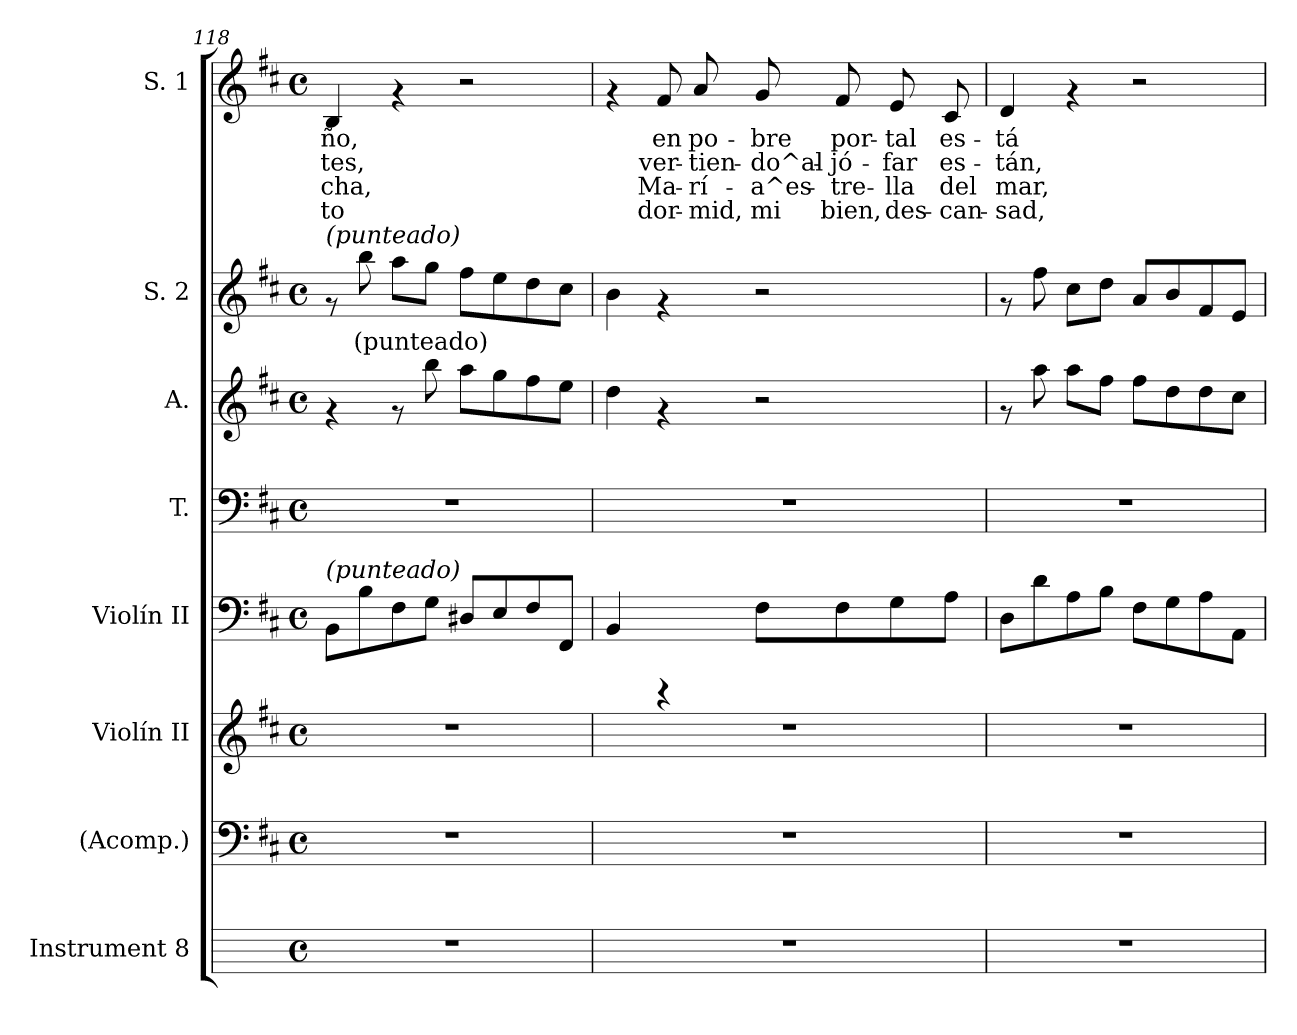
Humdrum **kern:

**kern	**kern	**kern	**kern	**kern	**kern	**text	**kern	**text	**kern	**text	**text	**text	**text
*part8	*part7	*part6	*part5	*part4	*part3	*part3	*part2	*part2	*part1	*part1	*part1	*part1	*part1
*staff8	*staff7	*staff6	*staff5	*staff4	*staff3	*staff3	*staff2	*staff2	*staff1	*staff1	*staff1	*staff1	*staff1
*I"Instrument 8	*I"(Acomp.)	*I"Violín II	*I"Violín II	*I"T.	*I"A.	*	*I"S. 2	*	*I"S. 1	*	*	*	*
*	*	*	*I'Violín I	*I'T.	*I'A.	*	*I'S. 2	*	*I'S. 1	*	*	*	*
!!LO:PB:g=z
*	*clefF4	*clefG2	*clefF4	*clefF4	*clefG2	*	*clefG2	*	*clefG2	*	*	*	*
*k[]	*k[f#c#]	*k[f#c#]	*k[f#c#]	*k[f#c#]	*k[f#c#]	*	*k[f#c#]	*	*k[f#c#]	*	*	*	*
*C:	*D:	*D:	*D:	*D:	*D:	*	*D:	*	*D:	*	*	*	*
*M4/4	*M4/4	*M4/4	*M4/4	*M4/4	*M4/4	*	*M4/4	*	*M4/4	*	*	*	*
*met(c)	*met(c)	*met(c)	*met(c)	*met(c)	*met(c)	*	*met(c)	*	*met(c)	*	*	*	*
=118	=118	=118	=118	=118	=118	=118	=118	=118	=118	=118	=118	=118	=118
!	!	!	!	!	!	!	!LO:TX:a:i:t=(punteado)	!	!	!	!	!	!
!	!	!	!LO:TX:a:i:t=(punteado)	!	!	!	!	!	!	!	!	!	!
!	!	!	!	!	!	!	!	!	!	!LO:LY:b:cj	!LO:LY:b:cj	!LO:LY:b:cj	!LO:LY:b:cj
1r	1r	1r	8BB\L	1r	4rf	.	8rf	.	4B/	ño,	tes,	cha,	to
!	!	!	!	!	!	!	!	!LO:LY:b:cj	!	!	!	!	!
.	.	.	8B\	.	.	.	8bb\	(punteado)	.	.	.	.	.
!	!	!	!	!	!	!	!	!LO:LY:b:cj	!	!	!	!	!
.	.	.	8F#\	.	8rf	.	8aa\L	.	4rf	.	.	.	.
!	!	!	!	!	!	!LO:LY:b	!	!LO:LY:b:cj	!	!	!	!	!
.	.	.	8G\J	.	8bb\	--	8gg\J	.	.	.	.	.	.
!	!	!	!	!	!	!LO:LY:b	!	!LO:LY:b:cj	!	!	!	!	!
.	.	.	8D#X/L	.	8aa\L	--	8ff#\L	.	2r	.	.	.	.
!	!	!	!	!	!	!LO:LY:b	!	!LO:LY:b:cj	!	!	!	!	!
.	.	.	8E/	.	8gg\	--	8ee\	.	.	.	.	.	.
!	!	!	!	!	!	!LO:LY:b	!	!LO:LY:b:cj	!	!	!	!	!
.	.	.	8F#/	.	8ff#\	--	8dd\	.	.	.	.	.	.
!	!	!	!	!	!	!LO:LY:b	!	!LO:LY:b:cj	!	!	!	!	!
.	.	.	8FF#/J	.	8ee\J	--	8cc#\J	.	.	.	.	.	.
=119	=119	=119	=119	=119	=119	=119	=119	=119	=119	=119	=119	=119	=119
!	!	!	!	!	!	!LO:LY:b	!	!LO:LY:b:cj	!	!	!	!	!
1r	1r	1r	4BB/	1r	4dd\	--	4b\	.	4rf	.	.	.	.
!	!	!	!	!	!	!	!	!	!	!LO:LY:b:cj	!LO:LY:b:cj	!LO:LY:b:cj	!LO:LY:b:cj
.	.	.	4rCCC	.	4rf	.	4rf	.	8f#/	en	ver-	-Ma-	-dor-
!	!	!	!	!	!	!	!	!	!	!LO:LY:b:cj	!LO:LY:b:cj	!LO:LY:b:cj	!LO:LY:b:cj
.	.	.	.	.	.	.	.	.	8a/	-po-	-tien-	-rí-	-mid,
!	!	!	!	!	!	!	!	!	!	!LO:LY:b:cj	!LO:LY:b:cj	!LO:LY:b:cj	!LO:LY:b:cj
.	.	.	8F#\L	.	2r	.	2r	.	8g/	bre	do^al-	-a^es-	-mi
!	!	!	!	!	!	!	!	!	!	!LO:LY:b:cj	!LO:LY:b:cj	!LO:LY:b:cj	!LO:LY:b:cj
.	.	.	8F#\	.	.	.	.	.	8f#/	por-	-jó-	-tre-	-bien,
!	!	!	!	!	!	!	!	!	!	!LO:LY:b:cj	!LO:LY:b:cj	!LO:LY:b:cj	!LO:LY:b:cj
.	.	.	8G\	.	.	.	.	.	8e/	tal	far	lla	des-
!	!	!	!	!	!	!	!	!	!	!LO:LY:b:cj	!LO:LY:b:cj	!LO:LY:b:cj	!LO:LY:b:cj
.	.	.	8A\J	.	.	.	.	.	8c#/	-es-	-es-	-del	can-
=120	=120	=120	=120	=120	=120	=120	=120	=120	=120	=120	=120	=120	=120
!	!	!	!	!	!	!	!	!	!	!LO:LY:b:cj	!LO:LY:b:cj	!LO:LY:b:cj	!LO:LY:b:cj
1r	1r	1r	8D\L	1r	8rf	.	8rf	.	4d/	-tá	tán,	mar,	sad,
!	!	!	!	!	!	!LO:LY:b	!	!LO:LY:b:cj	!	!	!	!	!
.	.	.	8d\	.	8aa\	--	8ff#\	.	.	.	.	.	.
!	!	!	!	!	!	!LO:LY:b	!	!LO:LY:b:cj	!	!	!	!	!
.	.	.	8A\	.	8aa\L	--	8cc#\L	.	4rf	.	.	.	.
!	!	!	!	!	!	!LO:LY:b	!	!LO:LY:b:cj	!	!	!	!	!
.	.	.	8B\J	.	8ff#\J	--	8dd\J	.	.	.	.	.	.
!	!	!	!	!	!	!LO:LY:b	!	!LO:LY:b:cj	!	!	!	!	!
.	.	.	8F#\L	.	8ff#\L	--	8a/L	.	2r	.	.	.	.
!	!	!	!	!	!	!LO:LY:b	!	!LO:LY:b:cj	!	!	!	!	!
.	.	.	8G\	.	8dd\	--	8b/	.	.	.	.	.	.
!	!	!	!	!	!	!LO:LY:b	!	!LO:LY:b:cj	!	!	!	!	!
.	.	.	8A\	.	8dd\	--	8f#/	.	.	.	.	.	.
!	!	!	!	!	!	!LO:LY:b	!	!LO:LY:b:cj	!	!	!	!	!
.	.	.	8AA\J	.	8cc#\J	--	8e/J	.	.	.	.	.	.
=	=	=	=	=	=	=	=	=	=	=	=	=	=
*-	*-	*-	*-	*-	*-	*-	*-	*-	*-	*-	*-	*-	*-
